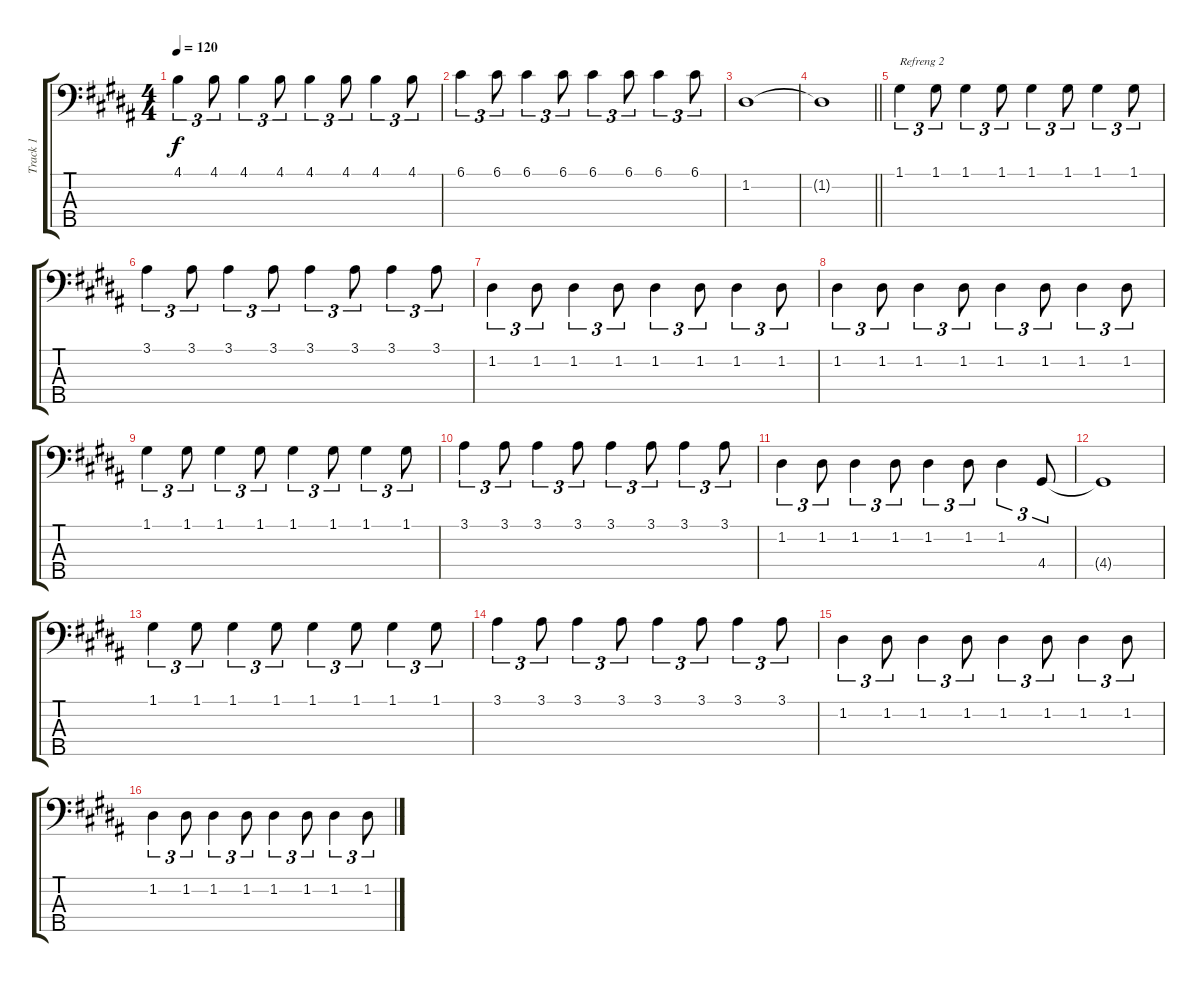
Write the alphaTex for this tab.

\track ("Track 1" "Track 1") {instrument electricbassfinger}
\staff {score tabs}
\tuning (G2 D2 A1 E1 B0) {hide}
\ts (4 4)
\tempo 120
\clef f4
\ks b
4.1.4{tu (3 2) dy f} 4.1.8{tu (3 2)} 4.1.4{tu (3 2)} 4.1.8{tu (3 2)} 4.1.4{tu (3 2)} 4.1.8{tu (3 2)} 4.1.4{tu (3 2)} 4.1.8{tu (3 2)} |
6.1.4{tu (3 2)} 6.1.8{tu (3 2)} 6.1.4{tu (3 2)} 6.1.8{tu (3 2)} 6.1.4{tu (3 2)} 6.1.8{tu (3 2)} 6.1.4{tu (3 2)} 6.1.8{tu (3 2)} |
1.2.1 |
\barLineRight lightlight
1.2{t}.1 |
1.1.4{tu (3 2) txt "Refreng 2"} 1.1.8{tu (3 2)} 1.1.4{tu (3 2)} 1.1.8{tu (3 2)} 1.1.4{tu (3 2)} 1.1.8{tu (3 2)} 1.1.4{tu (3 2)} 1.1.8{tu (3 2)} |
3.1.4{tu (3 2)} 3.1.8{tu (3 2)} 3.1.4{tu (3 2)} 3.1.8{tu (3 2)} 3.1.4{tu (3 2)} 3.1.8{tu (3 2)} 3.1.4{tu (3 2)} 3.1.8{tu (3 2)} |
1.2.4{tu (3 2)} 1.2.8{tu (3 2)} 1.2.4{tu (3 2)} 1.2.8{tu (3 2)} 1.2.4{tu (3 2)} 1.2.8{tu (3 2)} 1.2.4{tu (3 2)} 1.2.8{tu (3 2)} |
1.2.4{tu (3 2)} 1.2.8{tu (3 2)} 1.2.4{tu (3 2)} 1.2.8{tu (3 2)} 1.2.4{tu (3 2)} 1.2.8{tu (3 2)} 1.2.4{tu (3 2)} 1.2.8{tu (3 2)} |
1.1.4{tu (3 2)} 1.1.8{tu (3 2)} 1.1.4{tu (3 2)} 1.1.8{tu (3 2)} 1.1.4{tu (3 2)} 1.1.8{tu (3 2)} 1.1.4{tu (3 2)} 1.1.8{tu (3 2)} |
3.1.4{tu (3 2)} 3.1.8{tu (3 2)} 3.1.4{tu (3 2)} 3.1.8{tu (3 2)} 3.1.4{tu (3 2)} 3.1.8{tu (3 2)} 3.1.4{tu (3 2)} 3.1.8{tu (3 2)} |
1.2.4{tu (3 2)} 1.2.8{tu (3 2)} 1.2.4{tu (3 2)} 1.2.8{tu (3 2)} 1.2.4{tu (3 2)} 1.2.8{tu (3 2)} 1.2.4{tu (3 2)} 4.4.8{tu (3 2)} |
4.4{t}.1 |
1.1.4{tu (3 2)} 1.1.8{tu (3 2)} 1.1.4{tu (3 2)} 1.1.8{tu (3 2)} 1.1.4{tu (3 2)} 1.1.8{tu (3 2)} 1.1.4{tu (3 2)} 1.1.8{tu (3 2)} |
3.1.4{tu (3 2)} 3.1.8{tu (3 2)} 3.1.4{tu (3 2)} 3.1.8{tu (3 2)} 3.1.4{tu (3 2)} 3.1.8{tu (3 2)} 3.1.4{tu (3 2)} 3.1.8{tu (3 2)} |
1.2.4{tu (3 2)} 1.2.8{tu (3 2)} 1.2.4{tu (3 2)} 1.2.8{tu (3 2)} 1.2.4{tu (3 2)} 1.2.8{tu (3 2)} 1.2.4{tu (3 2)} 1.2.8{tu (3 2)} |
1.2.4{tu (3 2)} 1.2.8{tu (3 2)} 1.2.4{tu (3 2)} 1.2.8{tu (3 2)} 1.2.4{tu (3 2)} 1.2.8{tu (3 2)} 1.2.4{tu (3 2)} 1.2.8{tu (3 2)}
